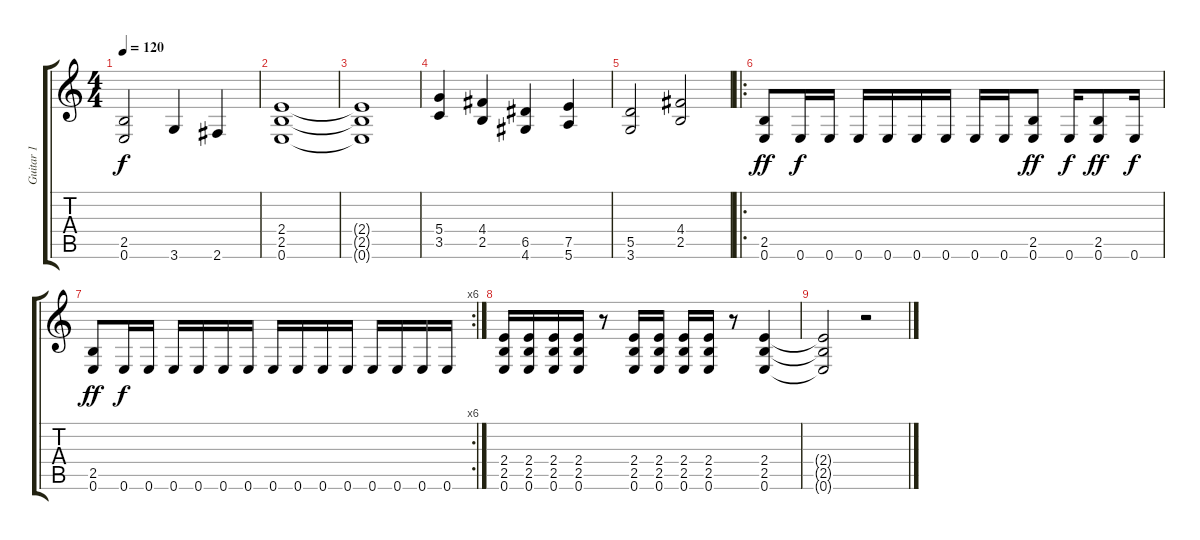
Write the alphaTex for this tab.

\track ("Guitar 1" "Guitar 1") {instrument distortionguitar}
\staff {score tabs}
\tuning (E4 B3 G3 D3 A2 E2) {hide}
\ts (4 4)
\tempo 120
\clef g2
\ks c
(2.5 0.6).2{dy f} 3.6.4 2.6.4 |
(2.4 2.5 0.6).1 |
(2.4{t} 2.5{t} 0.6{t}).1 |
(5.4 3.5).4 (4.4 2.5).4 (6.5 4.6).4 (7.5 5.6).4 |
(5.5 3.6).2 (4.4 2.5).2 |
\ro
(2.5 0.6).8{dy ff} 0.6.16{dy f} 0.6.16 0.6.16 0.6.16 0.6.16 0.6.16 0.6.16 0.6.16 (2.5 0.6).8{dy ff} 0.6.16{dy f} (2.5 0.6).8{dy ff} 0.6.16{dy f} |
\rc 6
(2.5 0.6).8{dy ff} 0.6.16{dy f} 0.6.16 0.6.16 0.6.16 0.6.16 0.6.16 0.6.16 0.6.16 0.6.16 0.6.16 0.6.16 0.6.16 0.6.16 0.6.16 |
(2.4 2.5 0.6).16 (2.4 2.5 0.6).16 (2.4 2.5 0.6).16 (2.4 2.5 0.6).16 r.8 (2.4 2.5 0.6).16 (2.4 2.5 0.6).16 (2.4 2.5 0.6).16 (2.4 2.5 0.6).16 r.8 (2.4 2.5 0.6).4 |
(2.4{t} 2.5{t} 0.6{t}).2 r.2
